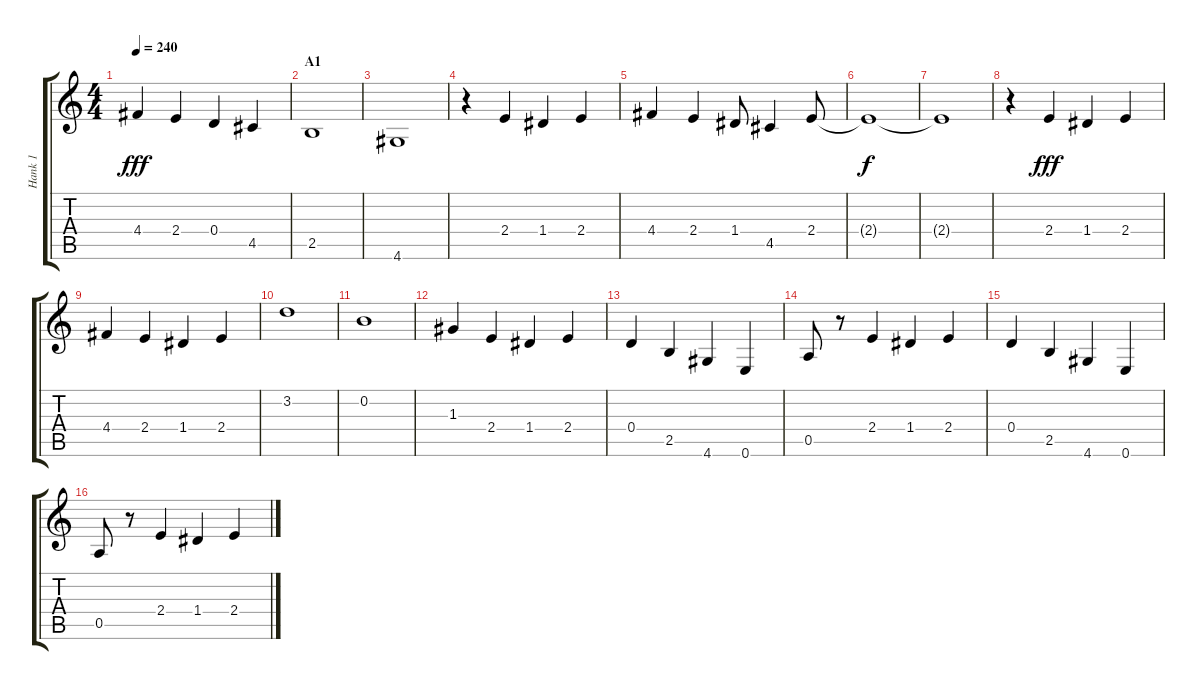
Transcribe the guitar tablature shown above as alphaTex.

\track ("Hank 1" "Hank 1") {instrument acousticguitarsteel}
\staff {score tabs}
\tuning (E4 B3 G3 D3 A2 E2) {hide}
\ts (4 4)
\tempo 240
\clef g2
\ks c
4.4.4{dy fff} 2.4.4 0.4.4 4.5.4 |
\section ("" "A1")
2.5.1 |
4.6.1 |
r.4 2.4.4 1.4.4 2.4.4 |
4.4.4 2.4.4 1.4.8 4.5.4 2.4.8 |
2.4{t}.1{dy f} |
2.4{t}.1 |
r.4 2.4.4{dy fff} 1.4.4 2.4.4 |
4.4.4 2.4.4 1.4.4 2.4.4 |
3.2.1 |
0.2.1 |
1.3.4 2.4.4 1.4.4 2.4.4 |
0.4.4 2.5.4 4.6.4 0.6.4 |
0.5.8 r.8 2.4.4 1.4.4 2.4.4 |
0.4.4 2.5.4 4.6.4 0.6.4 |
0.5.8 r.8 2.4.4 1.4.4 2.4.4
